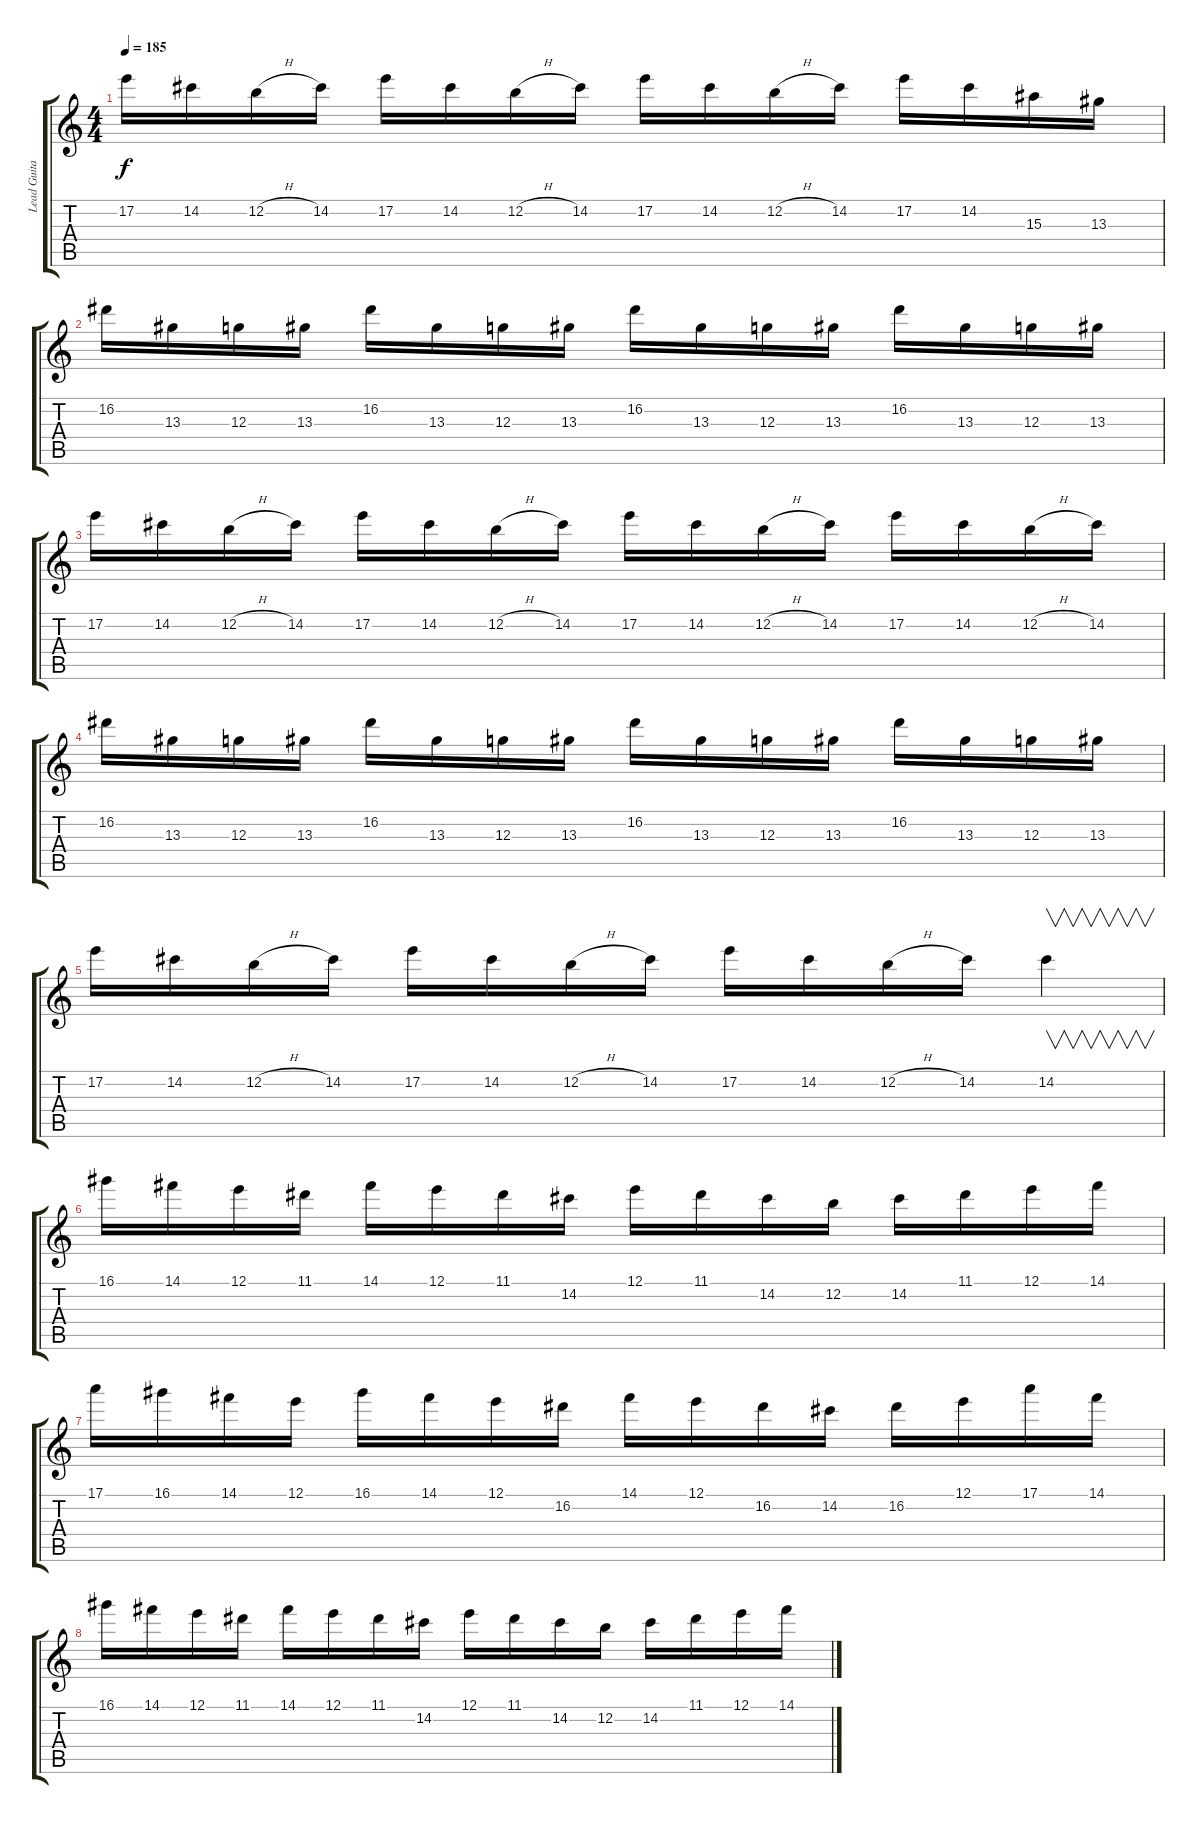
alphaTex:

\track ("Lead Guitar, Enrik Garcia" "Lead Guita") {instrument distortionguitar}
\staff {score tabs}
\tuning (E4 B3 G3 D3 A2 D2) {hide}
\ts (4 4)
\tempo 185
\clef g2
\ks c
17.2.16{dy f} 14.2.16 12.2{h}.16 14.2.16 17.2.16 14.2.16 12.2{h}.16 14.2.16 17.2.16 14.2.16 12.2{h}.16 14.2.16 17.2.16 14.2.16 15.3.16 13.3.16 |
16.2.16 13.3.16 12.3.16 13.3.16 16.2.16 13.3.16 12.3.16 13.3.16 16.2.16 13.3.16 12.3.16 13.3.16 16.2.16 13.3.16 12.3.16 13.3.16 |
17.2.16 14.2.16 12.2{h}.16 14.2.16 17.2.16 14.2.16 12.2{h}.16 14.2.16 17.2.16 14.2.16 12.2{h}.16 14.2.16 17.2.16 14.2.16 12.2{h}.16 14.2.16 |
16.2.16 13.3.16 12.3.16 13.3.16 16.2.16 13.3.16 12.3.16 13.3.16 16.2.16 13.3.16 12.3.16 13.3.16 16.2.16 13.3.16 12.3.16 13.3.16 |
17.2.16 14.2.16 12.2{h}.16 14.2.16 17.2.16 14.2.16 12.2{h}.16 14.2.16 17.2.16 14.2.16 12.2{h}.16 14.2.16 14.2.4{v} |
16.1.16 14.1.16 12.1.16 11.1.16 14.1.16 12.1.16 11.1.16 14.2.16 12.1.16 11.1.16 14.2.16 12.2.16 14.2.16 11.1.16 12.1.16 14.1.16 |
17.1.16 16.1.16 14.1.16 12.1.16 16.1.16 14.1.16 12.1.16 16.2.16 14.1.16 12.1.16 16.2.16 14.2.16 16.2.16 12.1.16 17.1.16 14.1.16 |
16.1.16 14.1.16 12.1.16 11.1.16 14.1.16 12.1.16 11.1.16 14.2.16 12.1.16 11.1.16 14.2.16 12.2.16 14.2.16 11.1.16 12.1.16 14.1.16
